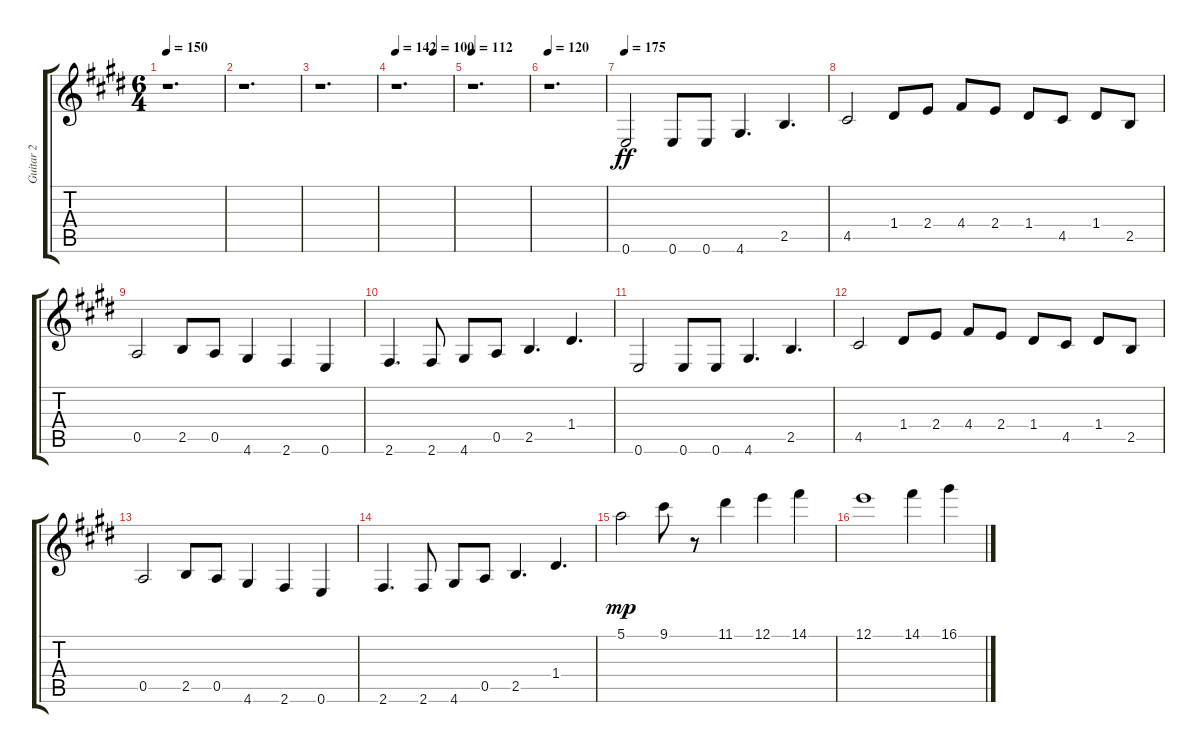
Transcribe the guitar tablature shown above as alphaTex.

\track ("Guitar 2" "Guitar 2") {instrument acousticguitarnylon}
\staff {score tabs}
\tuning (E4 B3 G3 D3 A2 E2) {hide}
\ts (6 4)
\tempo 150
\clef g2
\ks e
r.1{d dy ff} |
r.1{d} |
r.1{d} |
\tempo 142
\tempo (100 0.6666666666666666)
r.1{d} |
\tempo 112
r.1{d} |
\tempo 120
r.1{d} |
\tempo 175
0.6.2 0.6.8 0.6.8 4.6.4{d} 2.5.4{d} |
4.5.2 1.4.8 2.4.8 4.4.8 2.4.8 1.4.8 4.5.8 1.4.8 2.5.8 |
0.5.2 2.5.8 0.5.8 4.6.4 2.6.4 0.6.4 |
2.6.4{d} 2.6.8 4.6.8 0.5.8 2.5.4{d} 1.4.4{d} |
0.6.2 0.6.8 0.6.8 4.6.4{d} 2.5.4{d} |
4.5.2 1.4.8 2.4.8 4.4.8 2.4.8 1.4.8 4.5.8 1.4.8 2.5.8 |
0.5.2 2.5.8 0.5.8 4.6.4 2.6.4 0.6.4 |
2.6.4{d} 2.6.8 4.6.8 0.5.8 2.5.4{d} 1.4.4{d} |
5.1.2{dy mp} 9.1.8 r.8 11.1.4 12.1.4 14.1.4 |
12.1.1 14.1.4 16.1.4
